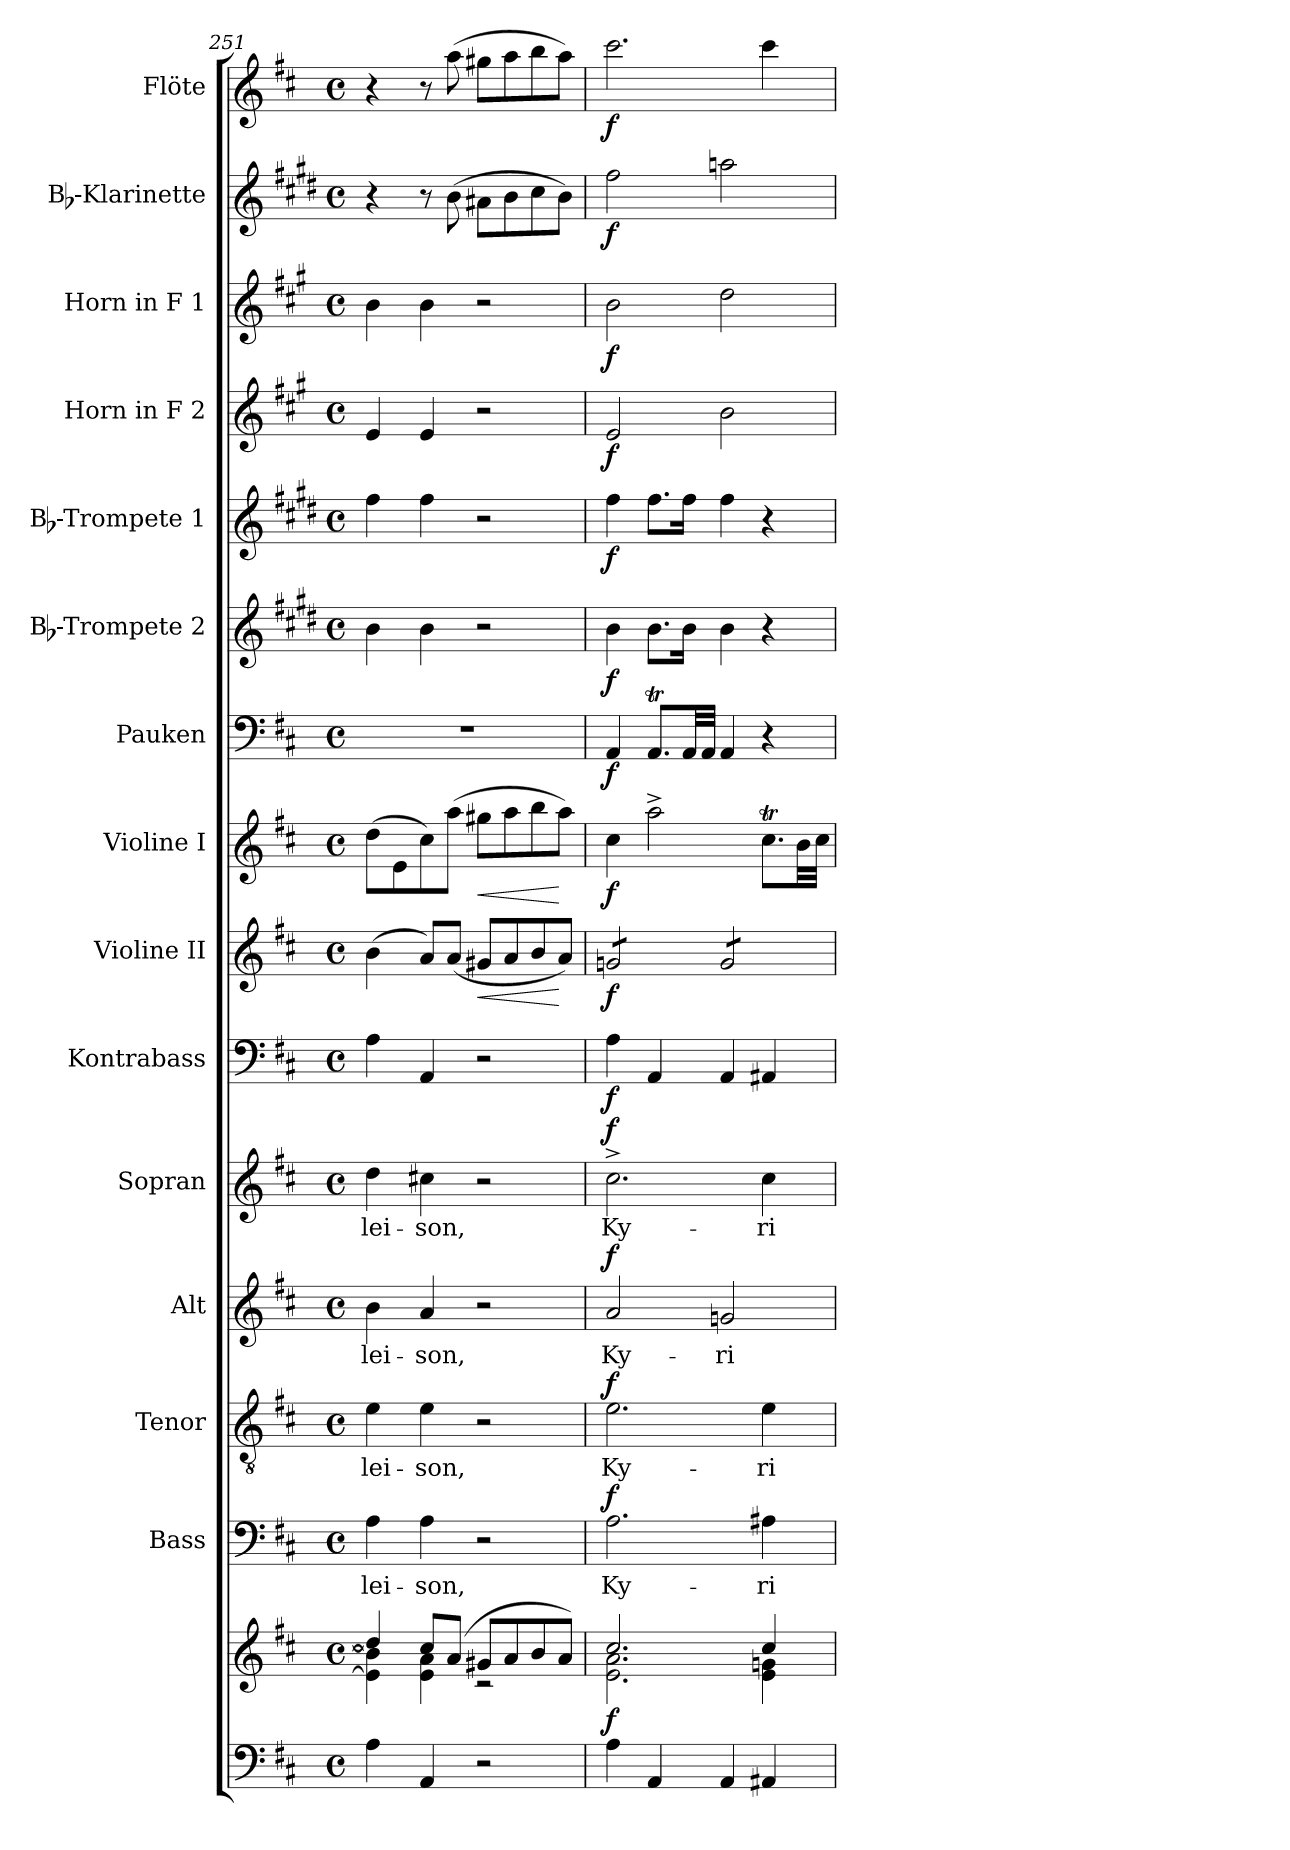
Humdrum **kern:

**kern	**kern	**dynam	**kern	**text	**dynam	**kern	**text	**dynam	**kern	**text	**dynam	**kern	**text	**dynam	**kern	**dynam	**kern	**dynam	**kern	**dynam	**kern	**dynam	**kern	**dynam	**kern	**dynam	**kern	**dynam	**kern	**dynam	**kern	**dynam	**kern	**dynam
*part15	*part15	*part15	*part14	*part14	*part14	*part13	*part13	*part13	*part12	*part12	*part12	*part11	*part11	*part11	*part10	*part10	*part9	*part9	*part8	*part8	*part7	*part7	*part6	*part6	*part5	*part5	*part4	*part4	*part3	*part3	*part2	*part2	*part1	*part1
*staff16	*staff15	*staff15/16	*staff14	*staff14	*staff14	*staff13	*staff13	*staff13	*staff12	*staff12	*staff12	*staff11	*staff11	*staff11	*staff10	*staff10	*staff9	*staff9	*staff8	*staff8	*staff7	*staff7	*staff6	*staff6	*staff5	*staff5	*staff4	*staff4	*staff3	*staff3	*staff2	*staff2	*staff1	*staff1
*	*	*	*I"Bass	*	*	*I"Tenor	*	*	*I"Alt	*	*	*I"Sopran	*	*	*I"Kontrabass	*	*I"Violine II	*	*I"Violine I	*	*I"Pauken	*	*I"Bb-Trompete 2	*	*I"Bb-Trompete 1	*	*I"Horn in F 2	*	*I"Horn in F 1	*	*I"Bb-Klarinette	*	*I"Flöte	*
*	*	*	*I'B.	*	*	*I'T.	*	*	*I'A.	*	*	*I'S.	*	*	*I'Kb.	*	*I'Vl. II	*	*I'Vl. I	*	*I'Pk.	*	*I'Bb Trp. 2	*	*I'Bb Trp. 1	*	*	*	*	*	*I'Bb Kl.	*	*I'Fl.	*
!!LO:PB:g=z
*clefF4	*clefG2	*	*clefF4	*	*	*clefGv2	*	*	*clefG2	*	*	*clefG2	*	*	*clefF4	*	*clefG2	*	*clefG2	*	*clefF4	*	*clefG2	*	*clefG2	*	*clefG2	*	*clefG2	*	*clefG2	*	*clefG2	*
*	*	*	*	*	*	*	*	*	*	*	*	*	*	*	*ITrd7c12	*	*	*	*	*	*	*	*ITrd1c2	*	*ITrd1c2	*	*ITrd4c7	*	*ITrd4c7	*	*ITrd1c2	*	*	*
*k[f#c#]	*k[f#c#]	*	*k[f#c#]	*	*	*k[f#c#]	*	*	*k[f#c#]	*	*	*k[f#c#]	*	*	*k[f#c#]	*	*k[f#c#]	*	*k[f#c#]	*	*k[f#c#]	*	*k[f#c#]	*	*k[f#c#]	*	*k[f#c#]	*	*k[f#c#]	*	*k[f#c#]	*	*k[f#c#]	*
*D:	*D:	*	*D:	*	*	*D:	*	*	*D:	*	*	*D:	*	*	*D:	*	*D:	*	*D:	*	*D:	*	*D:	*	*D:	*	*D:	*	*D:	*	*D:	*	*D:	*
*M4/4	*M4/4	*	*M4/4	*	*	*M4/4	*	*	*M4/4	*	*	*M4/4	*	*	*M4/4	*	*M4/4	*	*M4/4	*	*M4/4	*	*M4/4	*	*M4/4	*	*M4/4	*	*M4/4	*	*M4/4	*	*M4/4	*
*met(c)	*met(c)	*	*met(c)	*	*	*met(c)	*	*	*met(c)	*	*	*met(c)	*	*	*met(c)	*	*met(c)	*	*met(c)	*	*met(c)	*	*met(c)	*	*met(c)	*	*met(c)	*	*met(c)	*	*met(c)	*	*met(c)	*
=251	=251	=251	=251	=251	=251	=251	=251	=251	=251	=251	=251	=251	=251	=251	=251	=251	=251	=251	=251	=251	=251	=251	=251	=251	=251	=251	=251	=251	=251	=251	=251	=251	=251	=251
*	*^	*	*	*	*	*	*	*	*	*	*	*	*	*	*	*	*	*	*	*	*	*	*	*	*	*	*	*	*	*	*	*	*	*
!	!	!	!	!	!LO:LY:b	!	!	!LO:LY:b	!	!	!LO:LY:b	!	!	!LO:LY:b	!	!	!	!	!	!	!	!	!	!	!	!	!	!	!	!	!	!	!	!	!
4A\	4dd/]	4e\] 4b\]	.	4A\	-lei-	.	4e\	-lei-	.	4b\	-lei-	.	4dd\	-lei-	.	4AA\	.	(>4b\	.	(>8dd\L	.	1r	.	4a\	.	4ee\	.	4A/	.	4e\	.	4r	.	4r	.
.	.	.	.	.	.	.	.	.	.	.	.	.	.	.	.	.	.	.	.	8e\	.	.	.	.	.	.	.	.	.	.	.	.	.	.	.
!	!	!	!	!	!LO:LY:b	!	!	!LO:LY:b	!	!	!LO:LY:b	!	!	!LO:LY:b	!	!	!	!	!	!	!	!	!	!	!	!	!	!	!	!	!	!	!	!	!
4AA/	8cc#/L	4e\ 4a\	.	4A\	-son,	.	4e\	-son,	.	4a/	-son,	.	4cc#X\	-son,	.	4AAA/	.	8a/L)	.	8cc#\)	.	.	.	4a\	.	4ee\	.	4A/	.	4e\	.	8r	.	8r	.
.	(8a/J	.	.	.	.	.	.	.	.	.	.	.	.	.	.	.	.	(<8a/J	.	(>8aa\J	.	.	.	.	.	.	.	.	.	.	.	(>8a\	.	(>8aa\	.
!	!	!	!	!	!	!	!	!	!	!	!	!	!	!	!	!	!	!	!LO:HP:b	!	!LO:HP:b	!	!	!	!	!	!	!	!	!	!	!	!	!	!
2r	8g#X/L	2rc	.	2r	.	.	2r	.	.	2r	.	.	2r	.	.	2r	.	8g#X/L	<	8gg#X\L	<	.	.	2r	.	2r	.	2r	.	2r	.	8g#X\L	.	8gg#X\L	.
.	8a/	.	.	.	.	.	.	.	.	.	.	.	.	.	.	.	.	8a/	.	8aa\	.	.	.	.	.	.	.	.	.	.	.	8a\	.	8aa\	.
.	8b/	.	.	.	.	.	.	.	.	.	.	.	.	.	.	.	.	8b/	.	8bb\	.	.	.	.	.	.	.	.	.	.	.	8b\	.	8bb\	.
.	8a/J)	.	.	.	.	.	.	.	.	.	.	.	.	.	.	.	.	8a/J)	[	8aa\J)	[	.	.	.	.	.	.	.	.	.	.	8a\J)	.	8aa\J)	.
=252	=252	=252	=252	=252	=252	=252	=252	=252	=252	=252	=252	=252	=252	=252	=252	=252	=252	=252	=252	=252	=252	=252	=252	=252	=252	=252	=252	=252	=252	=252	=252	=252	=252	=252	=252
!	!	!	!LO:DY:b	!	!LO:LY:b	!LO:DY:a	!	!LO:LY:b	!LO:DY:a	!	!LO:LY:b	!LO:DY:a	!	!LO:LY:b	!LO:DY:a	!	!LO:DY:b	!	!LO:DY:b	!	!LO:DY:b	!	!LO:DY:b	!	!LO:DY:b	!	!LO:DY:b	!	!LO:DY:b	!	!LO:DY:b	!	!LO:DY:b	!	!LO:DY:b
*	*	*	*	*	*	*	*	*	*	*	*	*	*	*	*	*	*	*tremolo	*	*	*	*	*	*	*	*	*	*	*	*	*	*	*	*	*
4A\	2.cc#/	2.e\ 2.a\	f	2.A\	Ky-	f	2.e\	Ky-	f	2a/	Ky-	f	2.cc#^>\	Ky-	f	4AA\	f	8gn/L	f	4cc#\	f	4AA/	f	4a\	f	4ee\	f	2A/	f	2e\	f	2ee\	f	2.ccc#\	f
.	.	.	.	.	.	.	.	.	.	.	.	.	.	.	.	.	.	8gn/	.	.	.	.	.	.	.	.	.	.	.	.	.	.	.	.	.
4AA/	.	.	.	.	.	.	.	.	.	.	.	.	.	.	.	4AAA/	.	8gn/	.	2aa^>\	.	8.AAT/L	.	8.a\L	.	8.ee\L	.	.	.	.	.	.	.	.	.
.	.	.	.	.	.	.	.	.	.	.	.	.	.	.	.	.	.	8gn/J	.	.	.	.	.	.	.	.	.	.	.	.	.	.	.	.	.
.	.	.	.	.	.	.	.	.	.	.	.	.	.	.	.	.	.	.	.	.	.	32AA/LL	.	16a\Jk	.	16ee\Jk	.	.	.	.	.	.	.	.	.
.	.	.	.	.	.	.	.	.	.	.	.	.	.	.	.	.	.	.	.	.	.	32AA/JJJ	.	.	.	.	.	.	.	.	.	.	.	.	.
!	!	!	!	!	!	!	!	!	!	!	!LO:LY:b	!	!	!	!	!	!	!	!	!	!	!	!	!	!	!	!	!	!	!	!	!	!	!	!
4AA/	.	.	.	.	.	.	.	.	.	2gn/	-ri-	.	.	.	.	4AAA/	.	8g/L	.	.	.	4AA/	.	4a\	.	4ee\	.	2e\	.	2g\	.	2ggn\	.	.	.
.	.	.	.	.	.	.	.	.	.	.	.	.	.	.	.	.	.	8g/	.	.	.	.	.	.	.	.	.	.	.	.	.	.	.	.	.
!	!	!	!	!	!LO:LY:b	!	!	!LO:LY:b	!	!	!	!	!	!LO:LY:b	!	!	!	!	!	!	!	!	!	!	!	!	!	!	!	!	!	!	!	!	!
4AA#X/	4cc#/	4e\ 4gn\	.	4A#X\	-ri-	.	4e\	-ri-	.	.	.	.	4cc#\	-ri-	.	4AAA#X/	.	8g/	.	8.cc#t\L	.	4r	.	4r	.	4r	.	.	.	.	.	.	.	4ccc#\	.
.	.	.	.	.	.	.	.	.	.	.	.	.	.	.	.	.	.	8g/J	.	.	.	.	.	.	.	.	.	.	.	.	.	.	.	.	.
*	*	*	*	*	*	*	*	*	*	*	*	*	*	*	*	*	*	*Xtremolo	*	*	*	*	*	*	*	*	*	*	*	*	*	*	*	*	*
.	.	.	.	.	.	.	.	.	.	.	.	.	.	.	.	.	.	.	.	32b\LL	.	.	.	.	.	.	.	.	.	.	.	.	.	.	.
.	.	.	.	.	.	.	.	.	.	.	.	.	.	.	.	.	.	.	.	32cc#\JJJ	.	.	.	.	.	.	.	.	.	.	.	.	.	.	.
*	*v	*v	*	*	*	*	*	*	*	*	*	*	*	*	*	*	*	*	*	*	*	*	*	*	*	*	*	*	*	*	*	*	*	*	*
=	=	=	=	=	=	=	=	=	=	=	=	=	=	=	=	=	=	=	=	=	=	=	=	=	=	=	=	=	=	=	=	=	=	=
*-	*-	*-	*-	*-	*-	*-	*-	*-	*-	*-	*-	*-	*-	*-	*-	*-	*-	*-	*-	*-	*-	*-	*-	*-	*-	*-	*-	*-	*-	*-	*-	*-	*-	*-
